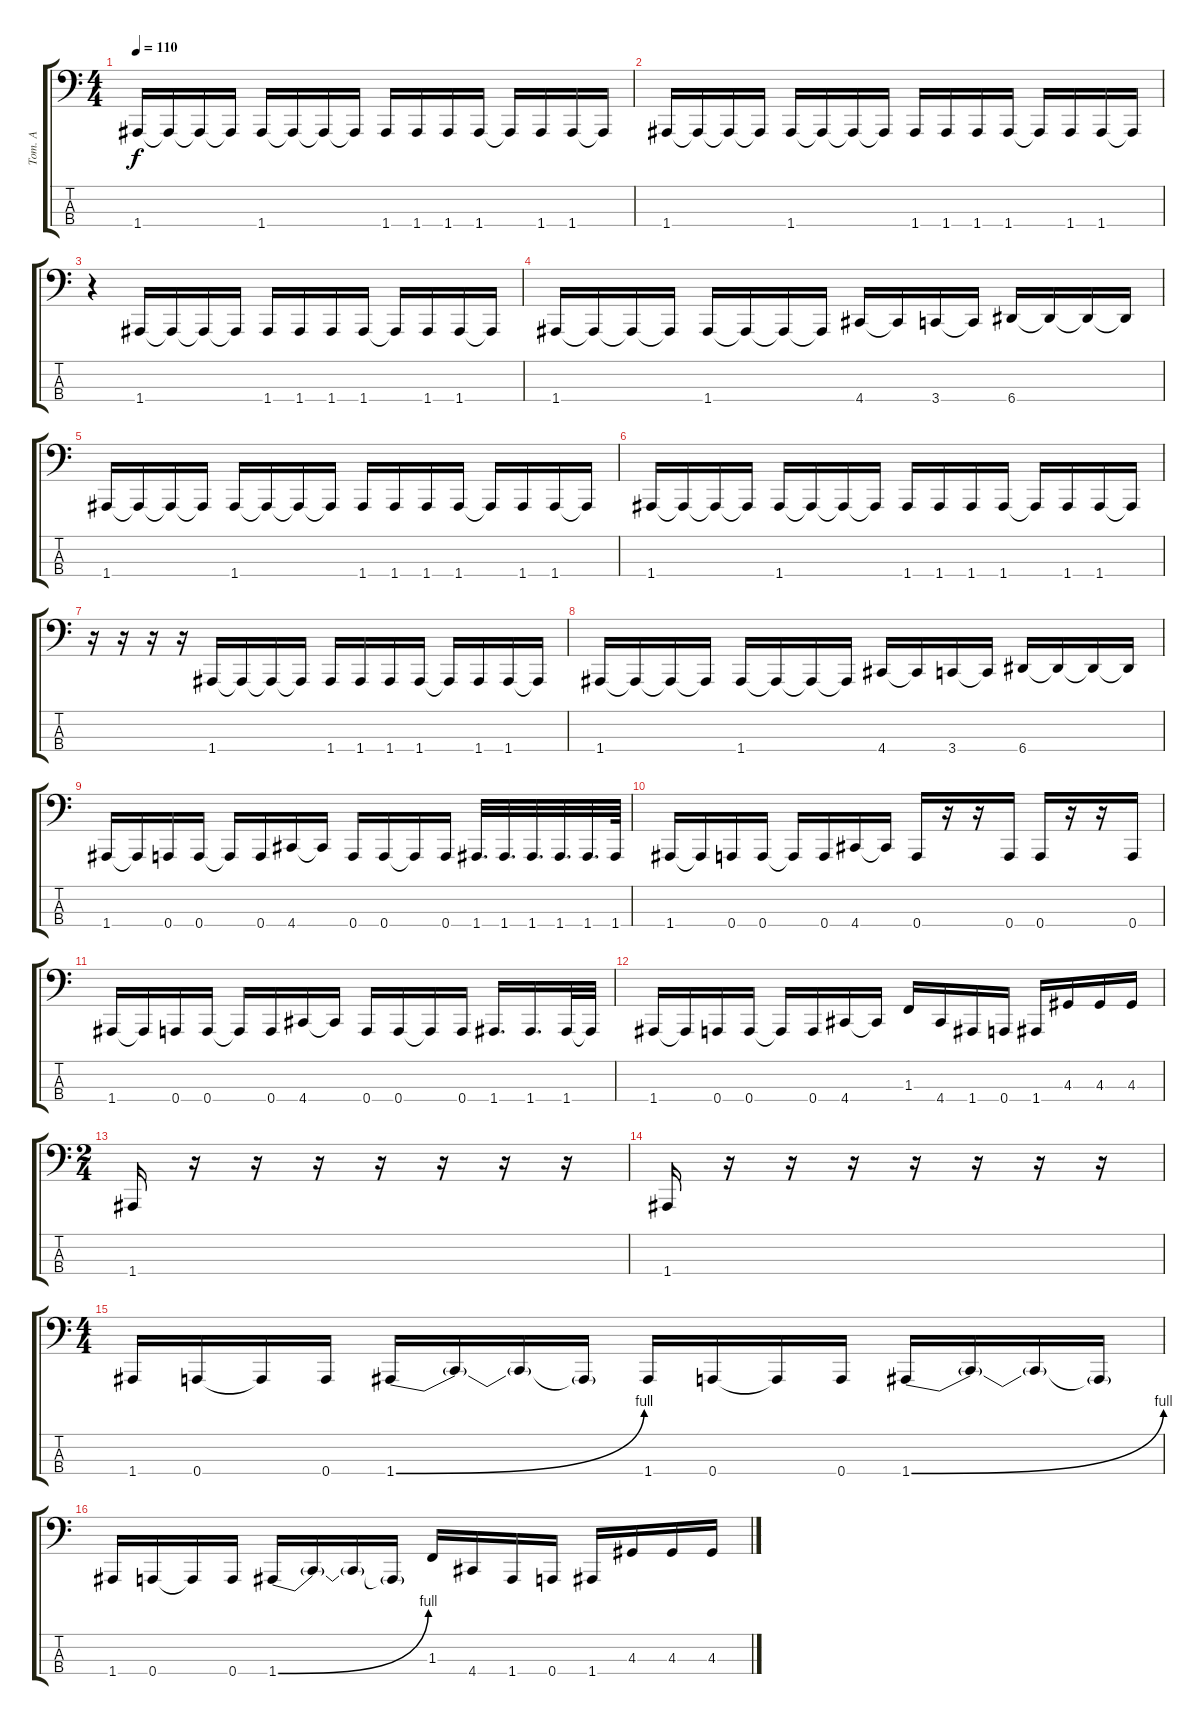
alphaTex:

\track ("Tom. A" "Tom. A") {instrument electricbasspick}
\staff {score tabs}
\tuning (D2 A1 E1 A0) {hide}
\ts (4 4)
\tempo 110
\clef f4
\ks c
1.4.16{dy f} 1.4{t}.16 1.4{t}.16 1.4{t}.16 1.4.16 1.4{t}.16 1.4{t}.16 1.4{t}.16 1.4.16 1.4.16 1.4.16 1.4.16 1.4{t}.16 1.4.16 1.4.16 1.4{t}.16 |
1.4.16 1.4{t}.16 1.4{t}.16 1.4{t}.16 1.4.16 1.4{t}.16 1.4{t}.16 1.4{t}.16 1.4.16 1.4.16 1.4.16 1.4.16 1.4{t}.16 1.4.16 1.4.16 1.4{t}.16 |
r.4 1.4.16 1.4{t}.16 1.4{t}.16 1.4{t}.16 1.4.16 1.4.16 1.4.16 1.4.16 1.4{t}.16 1.4.16 1.4.16 1.4{t}.16 |
1.4.16 1.4{t}.16 1.4{t}.16 1.4{t}.16 1.4.16 1.4{t}.16 1.4{t}.16 1.4{t}.16 4.4.16 4.4{t}.16 3.4.16 3.4{t}.16 6.4.16 6.4{t}.16 6.4{t}.16 6.4{t}.16 |
1.4.16 1.4{t}.16 1.4{t}.16 1.4{t}.16 1.4.16 1.4{t}.16 1.4{t}.16 1.4{t}.16 1.4.16 1.4.16 1.4.16 1.4.16 1.4{t}.16 1.4.16 1.4.16 1.4{t}.16 |
1.4.16 1.4{t}.16 1.4{t}.16 1.4{t}.16 1.4.16 1.4{t}.16 1.4{t}.16 1.4{t}.16 1.4.16 1.4.16 1.4.16 1.4.16 1.4{t}.16 1.4.16 1.4.16 1.4{t}.16 |
r.16 r.16 r.16 r.16 1.4.16 1.4{t}.16 1.4{t}.16 1.4{t}.16 1.4.16 1.4.16 1.4.16 1.4.16 1.4{t}.16 1.4.16 1.4.16 1.4{t}.16 |
1.4.16 1.4{t}.16 1.4{t}.16 1.4{t}.16 1.4.16 1.4{t}.16 1.4{t}.16 1.4{t}.16 4.4.16 4.4{t}.16 3.4.16 3.4{t}.16 6.4.16 6.4{t}.16 6.4{t}.16 6.4{t}.16 |
1.4.16 1.4{t}.16 0.4.16 0.4.16 0.4{t}.16 0.4.16 4.4.16 4.4{t}.16 0.4.16 0.4.16 0.4{t}.16 0.4.16 1.4.32{d} 1.4.32{d} 1.4.32{d} 1.4.32{d} 1.4.32{d} 1.4.64 |
1.4.16 1.4{t}.16 0.4.16 0.4.16 0.4{t}.16 0.4.16 4.4.16 4.4{t}.16 0.4.16 r.16 r.16 0.4.16 0.4.16 r.16 r.16 0.4.16 |
1.4.16 1.4{t}.16 0.4.16 0.4.16 0.4{t}.16 0.4.16 4.4.16 4.4{t}.16 0.4.16 0.4.16 0.4{t}.16 0.4.16 1.4.16{d} 1.4.16{d} 1.4.32 1.4{t}.32 |
1.4.16 1.4{t}.16 0.4.16 0.4.16 0.4{t}.16 0.4.16 4.4.16 4.4{t}.16 1.3.16 4.4.16 1.4.16 0.4.16 1.4.16 4.3.16 4.3.16 4.3.16 |
\ts (2 4)
1.4.16 r.16 r.16 r.16 r.16 r.16 r.16 r.16 |
1.4.16 r.16 r.16 r.16 r.16 r.16 r.16 r.16 |
\ts (4 4)
1.4.16 0.4.16 0.4{t}.16 0.4.16 1.4{be (bend 0 0 60 4)}.16 1.4{t}.16 1.4{t}.16 1.4{t}.16 1.4.16 0.4.16 0.4{t}.16 0.4.16 1.4{be (bend 0 0 60 4)}.16 1.4{t}.16 1.4{t}.16 1.4{t}.16 |
1.4.16 0.4.16 0.4{t}.16 0.4.16 1.4{be (bend 0 0 60 4)}.16 1.4{t}.16 1.4{t}.16 1.4{t}.16 1.3.16 4.4.16 1.4.16 0.4.16 1.4.16 4.3.16 4.3.16 4.3.16
